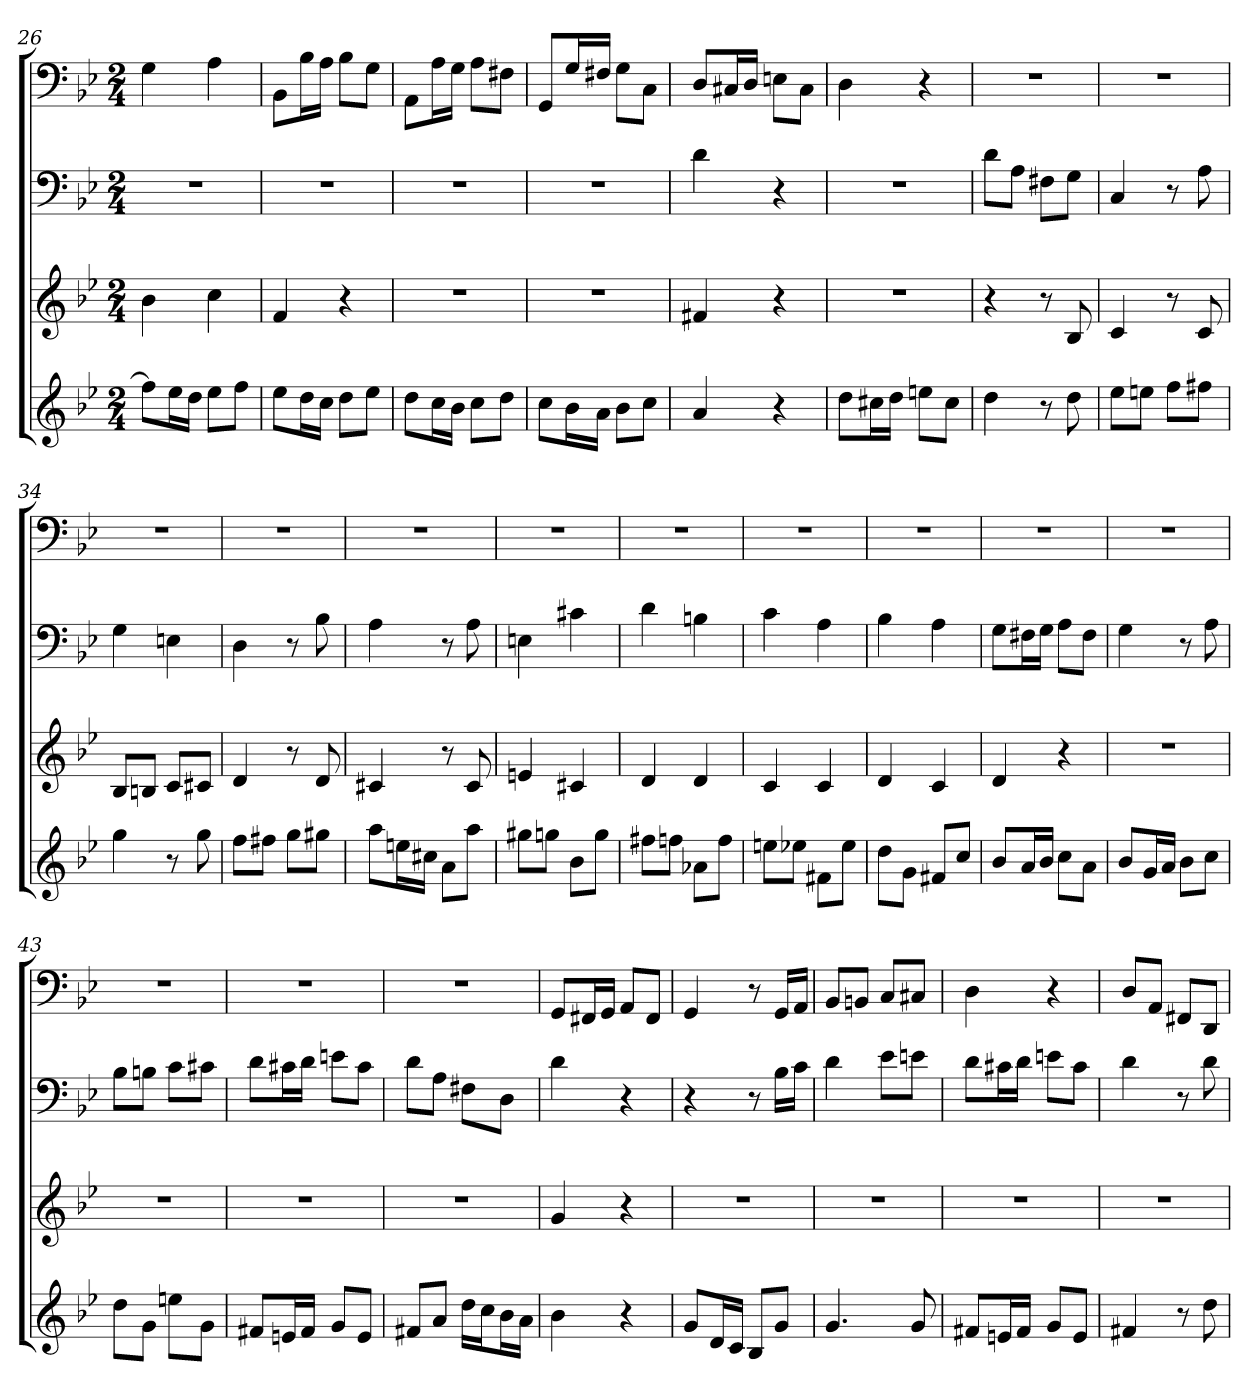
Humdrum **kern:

**kern	**kern	**kern	**kern
*part4	*part3	*part2	*part1
*staff4	*staff3	*staff2	*staff1
*k[b-e-]	*k[b-e-]	*k[b-e-]	*k[b-e-]
*M2/4	*M2/4	*M2/4	*M2/4
=26	=26	=26	=26
8ffL]	4b-	2r	4G
16ee-L	.	.	.
16ddJJ	.	.	.
8ee-L	4cc	.	4A
8ffJ	.	.	.
=27	=27	=27	=27
8ee-L	4f	2r	8BB-L
16ddL	.	.	16B-L
16ccJJ	.	.	16AJJ
8ddL	4r	.	8B-L
8ee-J	.	.	8GJ
=28	=28	=28	=28
8ddL	2r	2r	8AAL
16ccL	.	.	16AL
16b-JJ	.	.	16GJJ
8ccL	.	.	8AL
8ddJ	.	.	8F#XJ
=29	=29	=29	=29
8ccL	2r	2r	8GGL
16b-L	.	.	16GL
16aJJ	.	.	16F#XJJ
8b-L	.	.	8GL
8ccJ	.	.	8CJ
=30	=30	=30	=30
4a	4f#X	4d	8DL
.	.	.	16C#XL
.	.	.	16DJJ
4r	4r	4r	8EnL
.	.	.	8C#J
=31	=31	=31	=31
8ddL	2r	2r	4D
16cc#XL	.	.	.
16ddJJ	.	.	.
8eenL	.	.	4r
8cc#J	.	.	.
=32	=32	=32	=32
4dd	4r	8dL	2r
.	.	8AJ	.
8r	8r	8F#XL	.
8dd	8B-	8GJ	.
=33	=33	=33	=33
8ee-L	4c	4C	2r
8eenJ	.	.	.
8ffL	8r	8r	.
8ff#XJ	8c	8A	.
=34	=34	=34	=34
4gg	8B-L	4G	2r
.	8BnJ	.	.
8r	8cL	4En	.
8gg	8c#XJ	.	.
=35	=35	=35	=35
8ffL	4d	4D	2r
8ff#XJ	.	.	.
8ggL	8r	8r	.
8gg#XJ	8d	8B-	.
=36	=36	=36	=36
8aaL	4c#X	4A	2r
16eenL	.	.	.
16cc#XJJ	.	.	.
8aL	8r	8r	.
8aaJ	8c#	8A	.
=37	=37	=37	=37
8gg#XL	4en	4En	2r
8ggnJ	.	.	.
8b-L	4c#X	4c#X	.
8ggJ	.	.	.
=38	=38	=38	=38
8ff#XL	4d	4d	2r
8ffnJ	.	.	.
8a-XL	4d	4Bn	.
8ffJ	.	.	.
=39	=39	=39	=39
8eenL	4c	4c	2r
8ee-XJ	.	.	.
8f#XL	4c	4A	.
8ee-J	.	.	.
=40	=40	=40	=40
8ddL	4d	4B-	2r
8gJ	.	.	.
8f#XL	4c	4A	.
8ccJ	.	.	.
=41	=41	=41	=41
8b-L	4d	8GL	2r
16aL	.	16F#XL	.
16b-JJ	.	16GJJ	.
8ccL	4r	8AL	.
8aJ	.	8F#J	.
=42	=42	=42	=42
8b-L	2r	4G	2r
16gL	.	.	.
16aJJ	.	.	.
8b-L	.	8r	.
8ccJ	.	8A	.
=43	=43	=43	=43
8ddL	2r	8B-L	2r
8gJ	.	8BnJ	.
8eenL	.	8cL	.
8gJ	.	8c#XJ	.
=44	=44	=44	=44
8f#XL	2r	8dL	2r
16enL	.	16c#XL	.
16f#JJ	.	16dJJ	.
8gL	.	8enL	.
8eJ	.	8c#J	.
=45	=45	=45	=45
8f#XL	2r	8dL	2r
8aJ	.	8AJ	.
16ddLL	.	8F#XL	.
16ccJ	.	.	.
16b-L	.	8DJ	.
16aJJ	.	.	.
=46	=46	=46	=46
4b-	4g	4d	8GGL
.	.	.	16FF#XL
.	.	.	16GGJJ
4r	4r	4r	8AAL
.	.	.	8FF#J
=47	=47	=47	=47
8gL	2r	4r	4GG
16dL	.	.	.
16cJJ	.	.	.
8B-L	.	8r	8r
8gJ	.	16B-LL	16GGLL
.	.	16cJJ	16AAJJ
=48	=48	=48	=48
4.g	2r	4d	8BB-L
.	.	.	8BBnJ
.	.	8e-L	8CL
8g	.	8enJ	8C#XJ
=49	=49	=49	=49
8f#XL	2r	8dL	4D
16enL	.	16c#XL	.
16f#JJ	.	16dJJ	.
8gL	.	8enL	4r
8eJ	.	8c#J	.
=50	=50	=50	=50
4f#X	2r	4d	8DL
.	.	.	8AAJ
8r	.	8r	8FF#XL
8dd	.	8d	8DDJ
=	=	=	=
*-	*-	*-	*-
